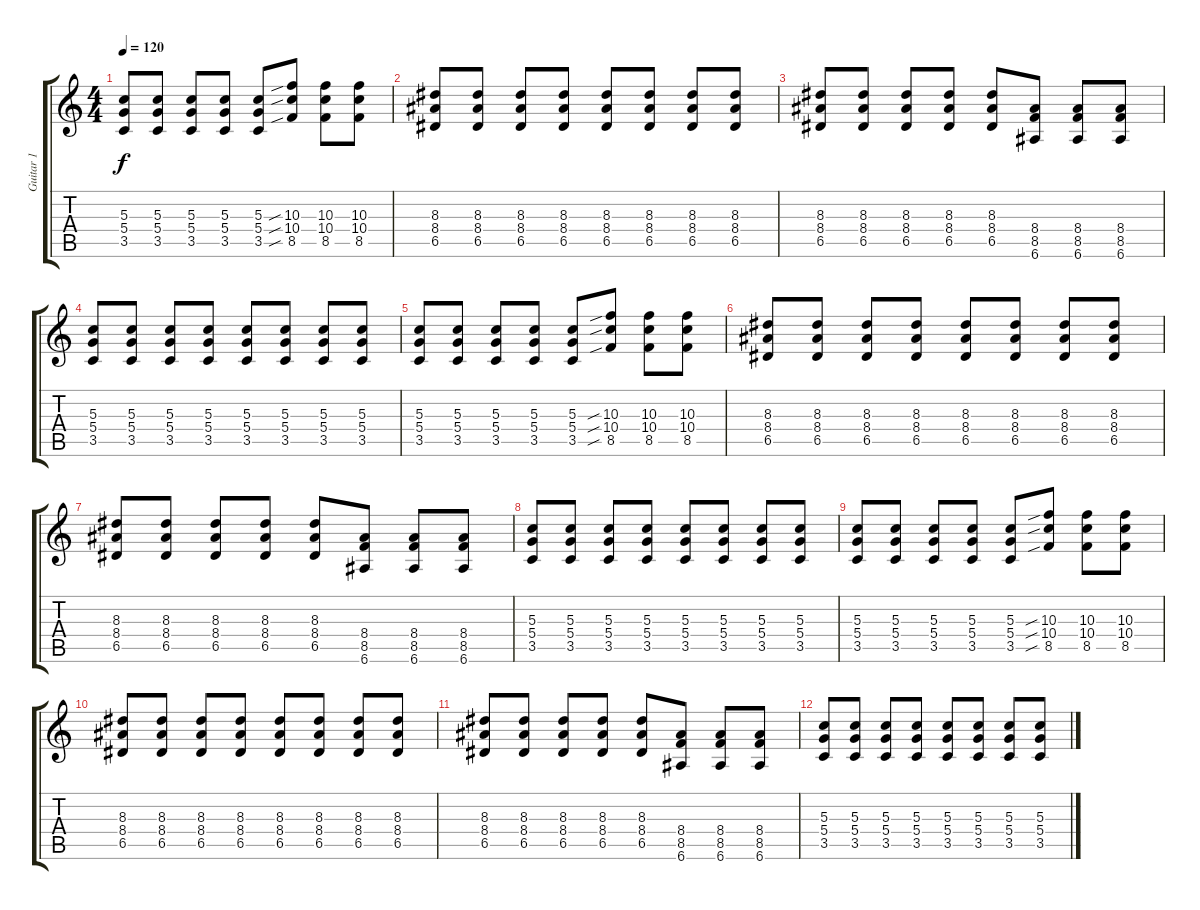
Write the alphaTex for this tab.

\track ("Guitar 1" "Guitar 1") {instrument acousticguitarsteel}
\staff {score tabs}
\tuning (E4 B3 G3 D3 A2 E2) {hide}
\ts (4 4)
\tempo 120
\clef g2
\ks c
(5.3 5.4 3.5).8{dy f} (5.3 5.4 3.5).8 (5.3 5.4 3.5).8 (5.3 5.4 3.5).8 (5.3 5.4 3.5).8 (10.3{sib} 10.4{sib} 8.5{sib}).8 (10.3 10.4 8.5).8 (10.3 10.4 8.5).8 |
(8.3 8.4 6.5).8 (8.3 8.4 6.5).8 (8.3 8.4 6.5).8 (8.3 8.4 6.5).8 (8.3 8.4 6.5).8 (8.3 8.4 6.5).8 (8.3 8.4 6.5).8 (8.3 8.4 6.5).8 |
(8.3 8.4 6.5).8 (8.3 8.4 6.5).8 (8.3 8.4 6.5).8 (8.3 8.4 6.5).8 (8.3 8.4 6.5).8 (8.4 8.5 6.6).8 (8.4 8.5 6.6).8 (8.4 8.5 6.6).8 |
(5.3 5.4 3.5).8 (5.3 5.4 3.5).8 (5.3 5.4 3.5).8 (5.3 5.4 3.5).8 (5.3 5.4 3.5).8 (5.3 5.4 3.5).8 (5.3 5.4 3.5).8 (5.3 5.4 3.5).8 |
(5.3 5.4 3.5).8 (5.3 5.4 3.5).8 (5.3 5.4 3.5).8 (5.3 5.4 3.5).8 (5.3 5.4 3.5).8 (10.3{sib} 10.4{sib} 8.5{sib}).8 (10.3 10.4 8.5).8 (10.3 10.4 8.5).8 |
(8.3 8.4 6.5).8 (8.3 8.4 6.5).8 (8.3 8.4 6.5).8 (8.3 8.4 6.5).8 (8.3 8.4 6.5).8 (8.3 8.4 6.5).8 (8.3 8.4 6.5).8 (8.3 8.4 6.5).8 |
(8.3 8.4 6.5).8 (8.3 8.4 6.5).8 (8.3 8.4 6.5).8 (8.3 8.4 6.5).8 (8.3 8.4 6.5).8 (8.4 8.5 6.6).8 (8.4 8.5 6.6).8 (8.4 8.5 6.6).8 |
(5.3 5.4 3.5).8 (5.3 5.4 3.5).8 (5.3 5.4 3.5).8 (5.3 5.4 3.5).8 (5.3 5.4 3.5).8 (5.3 5.4 3.5).8 (5.3 5.4 3.5).8 (5.3 5.4 3.5).8 |
(5.3 5.4 3.5).8 (5.3 5.4 3.5).8 (5.3 5.4 3.5).8 (5.3 5.4 3.5).8 (5.3 5.4 3.5).8 (10.3{sib} 10.4{sib} 8.5{sib}).8 (10.3 10.4 8.5).8 (10.3 10.4 8.5).8 |
(8.3 8.4 6.5).8 (8.3 8.4 6.5).8 (8.3 8.4 6.5).8 (8.3 8.4 6.5).8 (8.3 8.4 6.5).8 (8.3 8.4 6.5).8 (8.3 8.4 6.5).8 (8.3 8.4 6.5).8 |
(8.3 8.4 6.5).8 (8.3 8.4 6.5).8 (8.3 8.4 6.5).8 (8.3 8.4 6.5).8 (8.3 8.4 6.5).8 (8.4 8.5 6.6).8 (8.4 8.5 6.6).8 (8.4 8.5 6.6).8 |
(5.3 5.4 3.5).8 (5.3 5.4 3.5).8 (5.3 5.4 3.5).8 (5.3 5.4 3.5).8 (5.3 5.4 3.5).8 (5.3 5.4 3.5).8 (5.3 5.4 3.5).8 (5.3 5.4 3.5).8
